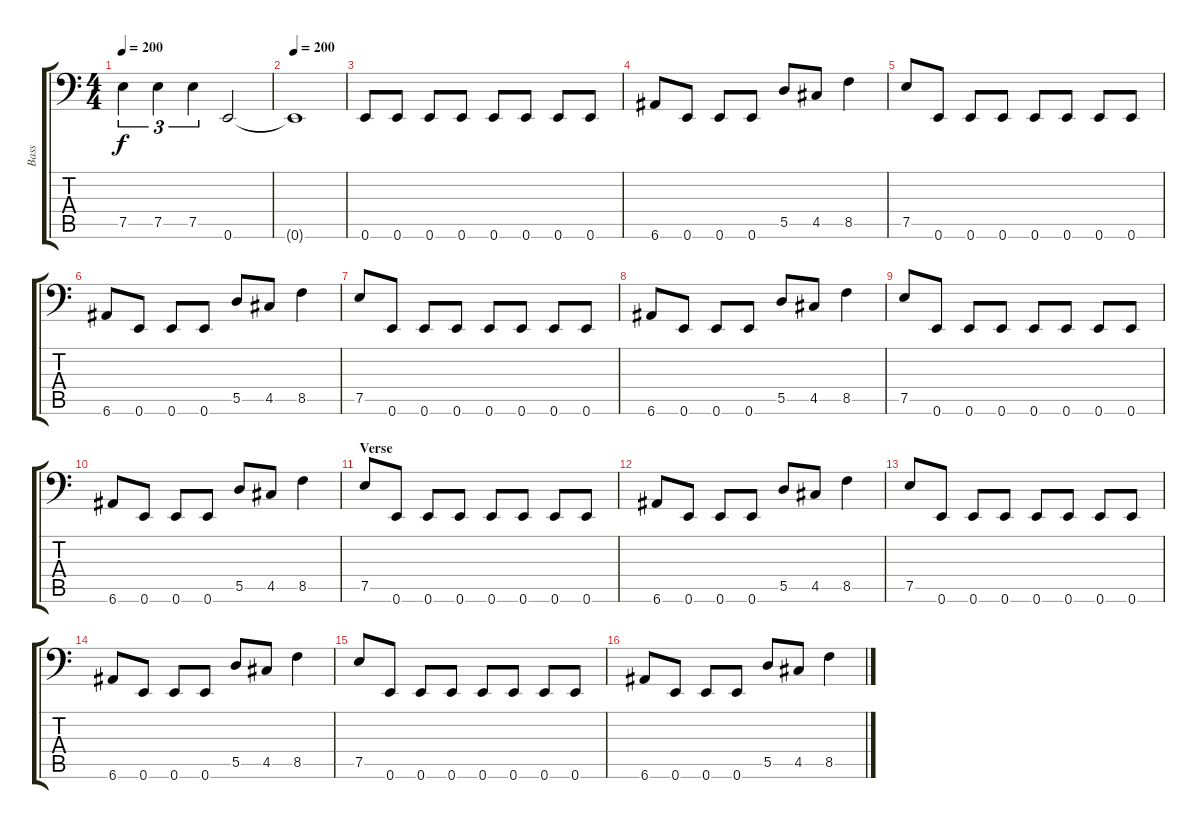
\track ("Bass" "Bass") {instrument electricbasspick}
\staff {score tabs}
\tuning (E3 B2 G2 D2 A1 E1) {hide}
\ts (4 4)
\tempo 200
\clef f4
\ks c
7.5.4{tu (3 2) dy f} 7.5.4{tu (3 2)} 7.5.4{tu (3 2)} 0.6.2 |
\tempo 200
0.6{t}.1 |
0.6.8 0.6.8 0.6.8 0.6.8 0.6.8 0.6.8 0.6.8 0.6.8 |
6.6.8 0.6.8 0.6.8 0.6.8 5.5.8 4.5.8 8.5.4 |
7.5.8 0.6.8 0.6.8 0.6.8 0.6.8 0.6.8 0.6.8 0.6.8 |
6.6.8 0.6.8 0.6.8 0.6.8 5.5.8 4.5.8 8.5.4 |
7.5.8 0.6.8 0.6.8 0.6.8 0.6.8 0.6.8 0.6.8 0.6.8 |
6.6.8 0.6.8 0.6.8 0.6.8 5.5.8 4.5.8 8.5.4 |
7.5.8 0.6.8 0.6.8 0.6.8 0.6.8 0.6.8 0.6.8 0.6.8 |
6.6.8 0.6.8 0.6.8 0.6.8 5.5.8 4.5.8 8.5.4 |
\section ("" "Verse")
7.5.8 0.6.8 0.6.8 0.6.8 0.6.8 0.6.8 0.6.8 0.6.8 |
6.6.8 0.6.8 0.6.8 0.6.8 5.5.8 4.5.8 8.5.4 |
7.5.8 0.6.8 0.6.8 0.6.8 0.6.8 0.6.8 0.6.8 0.6.8 |
6.6.8 0.6.8 0.6.8 0.6.8 5.5.8 4.5.8 8.5.4 |
7.5.8 0.6.8 0.6.8 0.6.8 0.6.8 0.6.8 0.6.8 0.6.8 |
6.6.8 0.6.8 0.6.8 0.6.8 5.5.8 4.5.8 8.5.4
